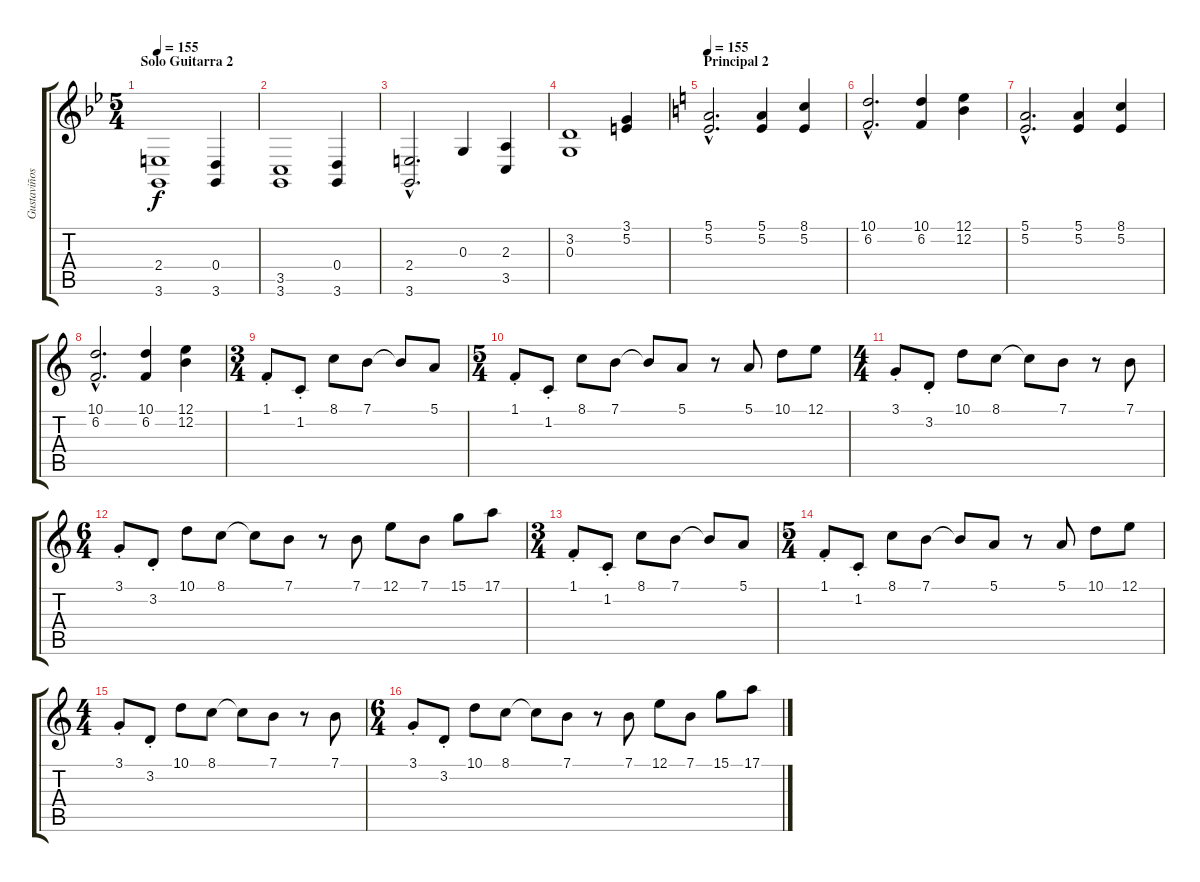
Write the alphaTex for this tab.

\track ("Gustaviños Right Piano" "Gustaviños") {instrument acousticgrandpiano}
\staff {score tabs}
\tuning (E4 B3 G3 D3 A2 E2) {hide}
\ts (5 4)
\section ("" "Solo Guitarra 2")
\tempo 155
\clef g2
\ks gminor
(2.4 3.6).1{dy f volume 12 instrument lead1square} (0.4 3.6).4 |
(3.5 3.6).1{volume 12 instrument lead1square} (0.4 3.6).4 |
(2.4{hac} 3.6{hac}).2{d volume 12 instrument lead1square} 0.3.4 (2.3 3.5).4 |
(3.2 0.3).1{volume 12 instrument lead1square} (3.1 5.2).4 |
\section ("" "Principal 2")
\tempo 155
\ks c
(5.1{hac} 5.2{hac}).2{d volume 12 instrument lead1square} (5.1 5.2).4 (8.1 5.2).4 |
(10.1{hac} 6.2{hac}).2{d} (10.1 6.2).4 (12.1 12.2).4 |
(5.1{hac} 5.2{hac}).2{d} (5.1 5.2).4 (8.1 5.2).4 |
(10.1{hac} 6.2{hac}).2{d} (10.1 6.2).4 (12.1 12.2).4 |
\ts (3 4)
1.1{st}.8{instrument acousticgrandpiano} 1.2{st}.8 8.1.8 7.1.8 7.1{t}.8 5.1.8 |
\ts (5 4)
1.1{st}.8 1.2{st}.8 8.1.8 7.1.8 7.1{t}.8 5.1.8 r.8 5.1.8 10.1.8 12.1.8 |
\ts (4 4)
3.1{st}.8 3.2{st}.8 10.1.8 8.1.8 8.1{t}.8 7.1.8 r.8 7.1.8 |
\ts (6 4)
3.1{st}.8 3.2{st}.8 10.1.8 8.1.8 8.1{t}.8 7.1.8 r.8 7.1.8 12.1.8 7.1.8 15.1.8 17.1.8 |
\ts (3 4)
1.1{st}.8{instrument acousticgrandpiano} 1.2{st}.8 8.1.8 7.1.8 7.1{t}.8 5.1.8 |
\ts (5 4)
1.1{st}.8 1.2{st}.8 8.1.8 7.1.8 7.1{t}.8 5.1.8 r.8 5.1.8 10.1.8 12.1.8 |
\ts (4 4)
3.1{st}.8 3.2{st}.8 10.1.8 8.1.8 8.1{t}.8 7.1.8 r.8 7.1.8 |
\ts (6 4)
3.1{st}.8 3.2{st}.8 10.1.8 8.1.8 8.1{t}.8 7.1.8 r.8 7.1.8 12.1.8 7.1.8 15.1.8 17.1.8
